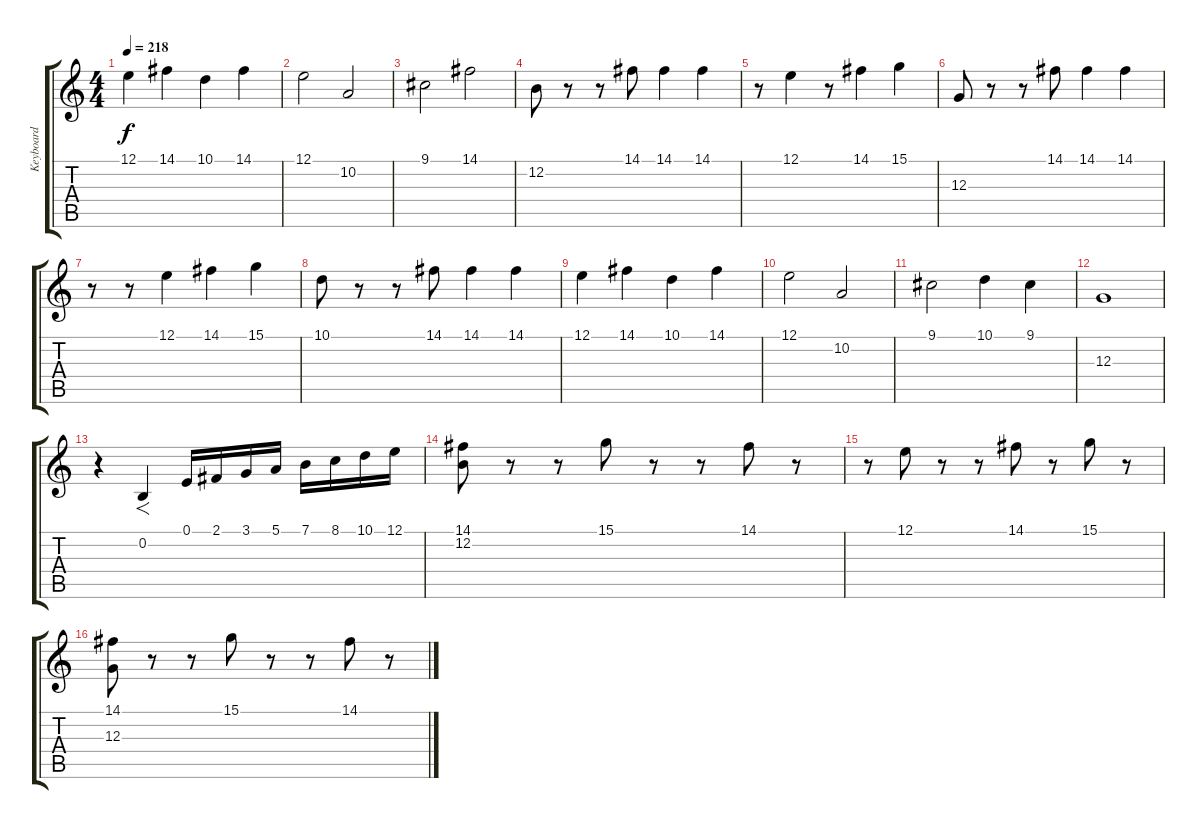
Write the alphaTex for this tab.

\track ("Keyboard" "Keyboard") {instrument stringensemble1}
\staff {score tabs}
\tuning (E4 B3 G3 D3 A2 E2) {hide}
\ts (4 4)
\tempo 218
\clef g2
\ks c
12.1.4{dy f} 14.1.4 10.1.4 14.1.4 |
12.1.2 10.2.2 |
9.1.2 14.1.2 |
12.2.8 r.8 r.8 14.1.8 14.1.4 14.1.4 |
r.8 12.1.4 r.8 14.1.4 15.1.4 |
12.3.8 r.8 r.8 14.1.8 14.1.4 14.1.4 |
r.8 r.8 12.1.4 14.1.4 15.1.4 |
10.1.8 r.8 r.8 14.1.8 14.1.4 14.1.4 |
12.1.4 14.1.4 10.1.4 14.1.4 |
12.1.2 10.2.2 |
9.1.2 10.1.4 9.1.4 |
12.3.1 |
r.4 0.2.4{f} 0.1.16 2.1.16 3.1.16 5.1.16 7.1.16 8.1.16 10.1.16 12.1.16 |
(14.1 12.2).8{volume 12} r.8 r.8 15.1.8 r.8 r.8 14.1.8 r.8 |
r.8 12.1.8 r.8 r.8 14.1.8 r.8 15.1.8 r.8 |
(14.1 12.3).8 r.8 r.8 15.1.8 r.8 r.8 14.1.8 r.8
